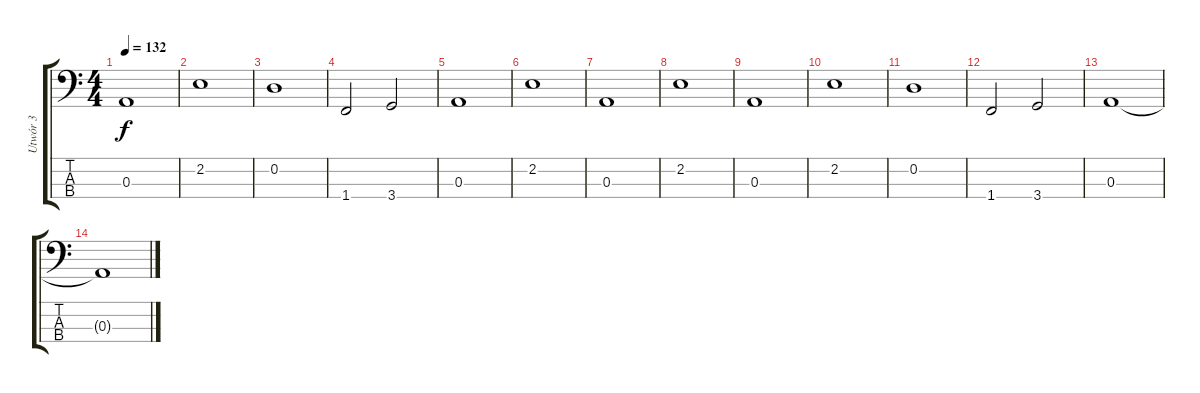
\track ("Utwór 3" "Utwór 3") {instrument electricbassfinger}
\staff {score tabs}
\tuning (G2 D2 A1 E1) {hide}
\ts (4 4)
\tempo 132
\clef f4
\ks c
0.3.1{dy f} |
2.2.1 |
0.2.1 |
1.4.2 3.4.2 |
0.3.1 |
2.2.1 |
0.3.1 |
2.2.1 |
0.3.1 |
2.2.1 |
0.2.1 |
1.4.2 3.4.2 |
0.3.1 |
0.3{t}.1
